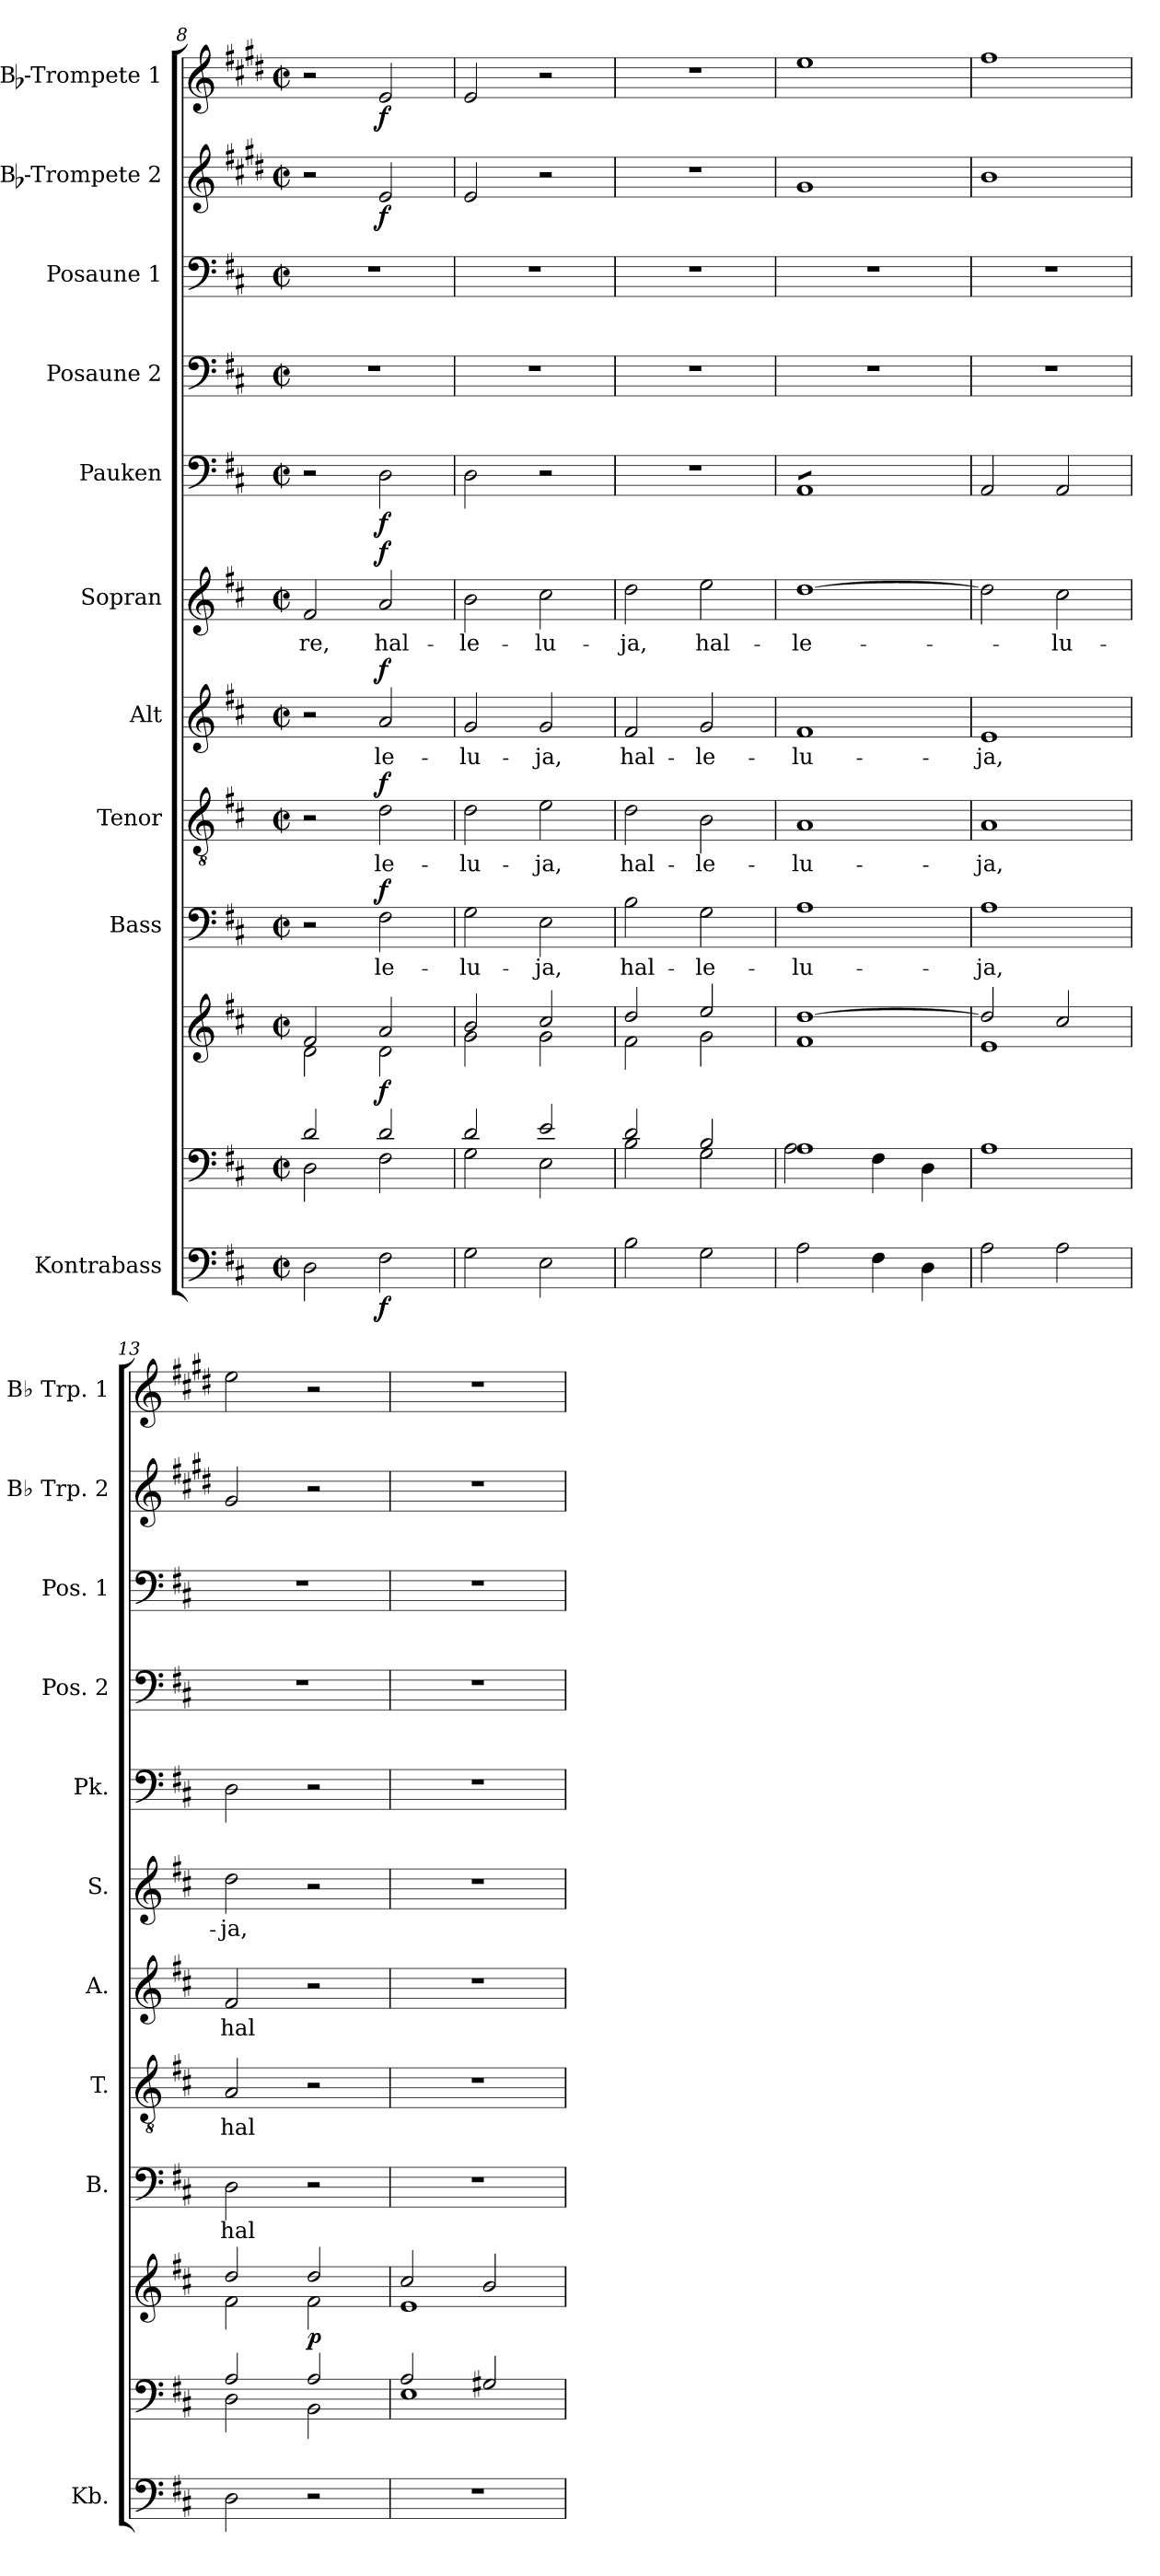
**kern	**dynam	**kern	**kern	**dynam	**kern	**text	**dynam	**kern	**text	**dynam	**kern	**text	**dynam	**kern	**text	**dynam	**kern	**dynam	**kern	**kern	**kern	**dynam	**kern	**dynam
*part11	*part11	*part10	*part10	*part10	*part9	*part9	*part9	*part8	*part8	*part8	*part7	*part7	*part7	*part6	*part6	*part6	*part5	*part5	*part4	*part3	*part2	*part2	*part1	*part1
*staff12	*staff12	*staff11	*staff10	*staff10/11	*staff9	*staff9	*staff9	*staff8	*staff8	*staff8	*staff7	*staff7	*staff7	*staff6	*staff6	*staff6	*staff5	*staff5	*staff4	*staff3	*staff2	*staff2	*staff1	*staff1
*I"Kontrabass	*	*	*	*	*I"Bass	*	*	*I"Tenor	*	*	*I"Alt	*	*	*I"Sopran	*	*	*I"Pauken	*	*I"Posaune 2	*I"Posaune 1	*I"Bb-Trompete 2	*	*I"Bb-Trompete 1	*
*I'Kb.	*	*	*	*	*I'B.	*	*	*I'T.	*	*	*I'A.	*	*	*I'S.	*	*	*I'Pk.	*	*I'Pos. 2	*I'Pos. 1	*I'Bb Trp. 2	*	*I'Bb Trp. 1	*
*clefF4	*	*clefF4	*clefG2	*	*clefF4	*	*	*clefGv2	*	*	*clefG2	*	*	*clefG2	*	*	*clefF4	*	*clefF4	*clefF4	*clefG2	*	*clefG2	*
*ITrd7c12	*	*	*	*	*	*	*	*	*	*	*	*	*	*	*	*	*	*	*	*	*ITrd1c2	*	*ITrd1c2	*
*k[f#c#]	*	*k[f#c#]	*k[f#c#]	*	*k[f#c#]	*	*	*k[f#c#]	*	*	*k[f#c#]	*	*	*k[f#c#]	*	*	*k[f#c#]	*	*k[f#c#]	*k[f#c#]	*k[f#c#]	*	*k[f#c#]	*
*D:	*	*D:	*D:	*	*D:	*	*	*D:	*	*	*D:	*	*	*D:	*	*	*D:	*	*D:	*D:	*D:	*	*D:	*
*M2/2	*	*M2/2	*M2/2	*	*M2/2	*	*	*M2/2	*	*	*M2/2	*	*	*M2/2	*	*	*M2/2	*	*M2/2	*M2/2	*M2/2	*	*M2/2	*
*met(c|)	*	*met(c|)	*met(c|)	*	*met(c|)	*	*	*met(c|)	*	*	*met(c|)	*	*	*met(c|)	*	*	*met(c|)	*	*met(c|)	*met(c|)	*met(c|)	*	*met(c|)	*
=8	=8	=8	=8	=8	=8	=8	=8	=8	=8	=8	=8	=8	=8	=8	=8	=8	=8	=8	=8	=8	=8	=8	=8	=8
*	*	*^	*^	*	*	*	*	*	*	*	*	*	*	*	*	*	*	*	*	*	*	*	*	*
!	!	!	!	!	!	!	!	!	!	!	!	!	!	!	!	!	!LO:LY:b	!	!	!	!	!	!	!	!	!
2DD\	.	2d/	2D\	2f#/	2d\	.	2r	.	.	2r	.	.	2r	.	.	2f#/	-re,	.	2r	.	1r	1r	2r	.	2r	.
!	!LO:DY:b	!	!	!	!	!LO:DY:b	!	!LO:LY:b	!LO:DY:a	!	!LO:LY:b	!LO:DY:a	!	!LO:LY:b	!LO:DY:a	!	!LO:LY:b	!LO:DY:a	!	!LO:DY:b	!	!	!	!LO:DY:b	!	!LO:DY:b
2FF#\	f	2d/	2F#\	2a/	2d\	f	2F#\	le-	f	2d\	le-	f	2a/	le-	f	2a/	hal-	f	2D\	f	.	.	2d/	f	2d/	f
=9	=9	=9	=9	=9	=9	=9	=9	=9	=9	=9	=9	=9	=9	=9	=9	=9	=9	=9	=9	=9	=9	=9	=9	=9	=9	=9
!	!	!	!	!	!	!	!	!LO:LY:b	!	!	!LO:LY:b	!	!	!LO:LY:b	!	!	!LO:LY:b	!	!	!	!	!	!	!	!	!
2GG\	.	2d/	2G\	2b/	2g\	.	2G\	-lu-	.	2d\	-lu-	.	2g/	-lu-	.	2b\	-le-	.	2D\	.	1r	1r	2d/	.	2d/	.
!	!	!	!	!	!	!	!	!LO:LY:b	!	!	!LO:LY:b	!	!	!LO:LY:b	!	!	!LO:LY:b	!	!	!	!	!	!	!	!	!
2EE\	.	2e/	2E\	2cc#/	2g\	.	2E\	-ja,	.	2e\	-ja,	.	2g/	-ja,	.	2cc#\	-lu-	.	2r	.	.	.	2r	.	2r	.
=10	=10	=10	=10	=10	=10	=10	=10	=10	=10	=10	=10	=10	=10	=10	=10	=10	=10	=10	=10	=10	=10	=10	=10	=10	=10	=10
!	!	!	!	!	!	!	!	!LO:LY:b	!	!	!LO:LY:b	!	!	!LO:LY:b	!	!	!LO:LY:b	!	!	!	!	!	!	!	!	!
2BB\	.	2d/	2B\	2dd/	2f#\	.	2B\	hal-	.	2d\	hal-	.	2f#/	hal-	.	2dd\	-ja,	.	1r	.	1r	1r	1r	.	1r	.
!	!	!	!	!	!	!	!	!LO:LY:b	!	!	!LO:LY:b	!	!	!LO:LY:b	!	!	!LO:LY:b	!	!	!	!	!	!	!	!	!
2GG\	.	2B/	2G\	2ee/	2g\	.	2G\	-le-	.	2B\	-le-	.	2g/	-le-	.	2ee\	hal-	.	.	.	.	.	.	.	.	.
!!LO:PB:g=z
=11	=11	=11	=11	=11	=11	=11	=11	=11	=11	=11	=11	=11	=11	=11	=11	=11	=11	=11	=11	=11	=11	=11	=11	=11	=11	=11
!	!	!	!	!	!	!	!	!LO:LY:b	!	!	!LO:LY:b	!	!	!LO:LY:b	!	!	!LO:LY:b	!	!	!	!	!	!	!	!	!
*	*	*	*	*	*	*	*	*	*	*	*	*	*	*	*	*	*	*	*tremolo	*	*	*	*	*	*	*
2AA\	.	1A	2A\	[>1dd	1f#	.	1A	-lu-	.	1A	-lu-	.	1f#	-lu-	.	[1dd	-le-	.	8AAL	.	1r	1r	1f#	.	1dd	.
.	.	.	.	.	.	.	.	.	.	.	.	.	.	.	.	.	.	.	8AA	.	.	.	.	.	.	.
.	.	.	.	.	.	.	.	.	.	.	.	.	.	.	.	.	.	.	8AA	.	.	.	.	.	.	.
.	.	.	.	.	.	.	.	.	.	.	.	.	.	.	.	.	.	.	8AA	.	.	.	.	.	.	.
4FF#\	.	.	4F#\	.	.	.	.	.	.	.	.	.	.	.	.	.	.	.	8AA	.	.	.	.	.	.	.
.	.	.	.	.	.	.	.	.	.	.	.	.	.	.	.	.	.	.	8AA	.	.	.	.	.	.	.
4DD\	.	.	4D\	.	.	.	.	.	.	.	.	.	.	.	.	.	.	.	8AA	.	.	.	.	.	.	.
.	.	.	.	.	.	.	.	.	.	.	.	.	.	.	.	.	.	.	8AAJ	.	.	.	.	.	.	.
*	*	*	*	*	*	*	*	*	*	*	*	*	*	*	*	*	*	*	*Xtremolo	*	*	*	*	*	*	*
=12	=12	=12	=12	=12	=12	=12	=12	=12	=12	=12	=12	=12	=12	=12	=12	=12	=12	=12	=12	=12	=12	=12	=12	=12	=12	=12
!	!	!	!	!	!	!	!	!LO:LY:b	!	!	!LO:LY:b	!	!	!LO:LY:b	!	!	!	!	!	!	!	!	!	!	!	!
*	*	*v	*v	*	*	*	*	*	*	*	*	*	*	*	*	*	*	*	*	*	*	*	*	*	*	*
2AA\	.	1A	2dd/]	1e	.	1A	-ja,	.	1A	-ja,	.	1e	-ja,	.	2dd\]	.	.	2AA/	.	1r	1r	1a	.	1ee	.
!	!	!	!	!	!	!	!	!	!	!	!	!	!	!	!	!LO:LY:b	!	!	!	!	!	!	!	!	!
2AA\	.	.	2cc#/	.	.	.	.	.	.	.	.	.	.	.	2cc#\	-lu-	.	2AA/	.	.	.	.	.	.	.
=13	=13	=13	=13	=13	=13	=13	=13	=13	=13	=13	=13	=13	=13	=13	=13	=13	=13	=13	=13	=13	=13	=13	=13	=13	=13
*	*	*^	*	*	*	*	*	*	*	*	*	*	*	*	*	*	*	*	*	*	*	*	*	*	*
!	!	!	!	!	!	!	!	!LO:LY:b	!	!	!LO:LY:b	!	!	!LO:LY:b	!	!	!LO:LY:b	!	!	!	!	!	!	!	!	!
2DD\	.	2A/	2D\	2dd/	2f#\	.	2D\	hal-	.	2A/	hal-	.	2f#/	hal-	.	2dd\	-ja,	.	2D\	.	1r	1r	2f#/	.	2dd\	.
!	!	!	!	!	!	!LO:DY:b	!	!	!	!	!	!	!	!	!	!	!	!	!	!	!	!	!	!	!	!
2r	.	2A/	2BB\	2dd/	2f#\	p	2r	.	.	2r	.	.	2r	.	.	2r	.	.	2r	.	.	.	2r	.	2r	.
=14	=14	=14	=14	=14	=14	=14	=14	=14	=14	=14	=14	=14	=14	=14	=14	=14	=14	=14	=14	=14	=14	=14	=14	=14	=14	=14
1r	.	2A/	1E	2cc#/	1e	.	1r	.	.	1r	.	.	1r	.	.	1r	.	.	1r	.	1r	1r	1r	.	1r	.
.	.	2G#X/	.	2b/	.	.	.	.	.	.	.	.	.	.	.	.	.	.	.	.	.	.	.	.	.	.
*	*	*v	*v	*	*	*	*	*	*	*	*	*	*	*	*	*	*	*	*	*	*	*	*	*	*	*
*	*	*	*v	*v	*	*	*	*	*	*	*	*	*	*	*	*	*	*	*	*	*	*	*	*	*
=	=	=	=	=	=	=	=	=	=	=	=	=	=	=	=	=	=	=	=	=	=	=	=	=
*-	*-	*-	*-	*-	*-	*-	*-	*-	*-	*-	*-	*-	*-	*-	*-	*-	*-	*-	*-	*-	*-	*-	*-	*-
